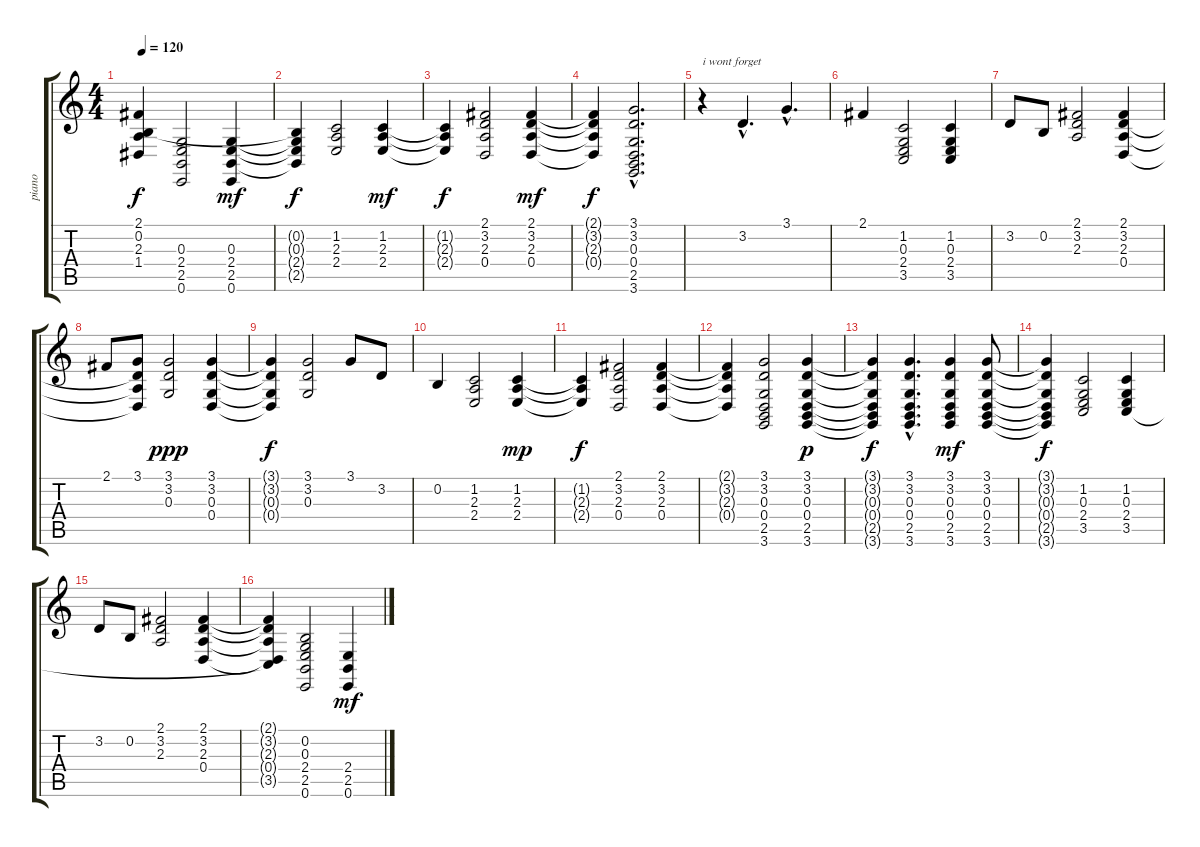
\track ("piano" "piano") {instrument electricgrandpiano}
\staff {score tabs}
\tuning (E4 B3 G3 D3 A2 E2) {hide}
\ts (4 4)
\tempo 120
\clef g2
\ks c
(2.1{t} 0.2{t} 2.3{t} 1.4{t}).4{dy f} (0.3 2.4 2.5 0.6).2 (0.3 2.4 2.5 0.6).4{dy mf} |
(0.2{t} 0.3{t} 2.4{t} 2.5{t}).4{dy f} (1.2 2.3 2.4).2 (1.2 2.3 2.4).4{dy mf} |
(1.2{t} 2.3{t} 2.4{t}).4{dy f} (2.1 3.2 2.3 0.4).2 (2.1 3.2 2.3 0.4).4{dy mf} |
(2.1{t} 3.2{t} 2.3{t} 0.4{t}).4{dy f} (3.1{hac} 3.2{hac} 0.3{hac} 0.4{hac} 2.5{hac} 3.6{hac}).2{d} |
r.4{txt "i wont forget "} 3.2{hac}.4{d} 3.1{hac}.4{d} |
2.1.4 (1.2 0.3 2.4 3.5).2 (1.2 0.3 2.4 3.5).4 |
3.2.8 0.2.8 (2.1 3.2 2.3).2 (2.1 3.2 2.3 0.4).4 |
2.1.8 (3.1 3.2{t} 2.3{t} 0.4{t}).8 (3.1 3.2 0.3).2{dy ppp} (3.1 3.2 0.3 0.4).4 |
(3.1{t} 3.2{t} 0.3{t} 0.4{t}).4{dy f} (3.1 3.2 0.3).2 3.1.8 3.2.8 |
0.2.4 (1.2 2.3 2.4).2 (1.2 2.3 2.4).4{dy mp} |
(1.2{t} 2.3{t} 2.4{t}).4{dy f} (2.1 3.2 2.3 0.4).2 (2.1 3.2 2.3 0.4).4 |
(2.1{t} 3.2{t} 2.3{t} 0.4{t}).4 (3.1 3.2 0.3 0.4 2.5 3.6).2 (3.1 3.2 0.3 0.4 2.5 3.6).4{dy p} |
(3.1{t} 3.2{t} 0.3{t} 0.4{t} 2.5{t} 3.6{t}).4{dy f} (3.1{hac} 3.2{hac} 0.3{hac} 0.4{hac} 2.5{hac} 3.6{hac}).4{d} (3.1 3.2 0.3 0.4 2.5 3.6).4{dy mf} (3.1 3.2 0.3 0.4 2.5 3.6).8 |
(3.1{t} 3.2{t} 0.3{t} 0.4{t} 2.5{t} 3.6{t}).4{dy f} (1.2 0.3 2.4 3.5).2 (1.2 0.3 2.4 3.5).4 |
3.2.8 0.2.8 (2.1 3.2 2.3).2 (2.1 3.2 2.3 0.4).4 |
(2.1{t} 3.2{t} 2.3{t} 0.4{t} 3.5{t}).4 (0.2 0.3 2.4 2.5 0.6).2 (2.4 2.5 0.6).4{dy mf}
